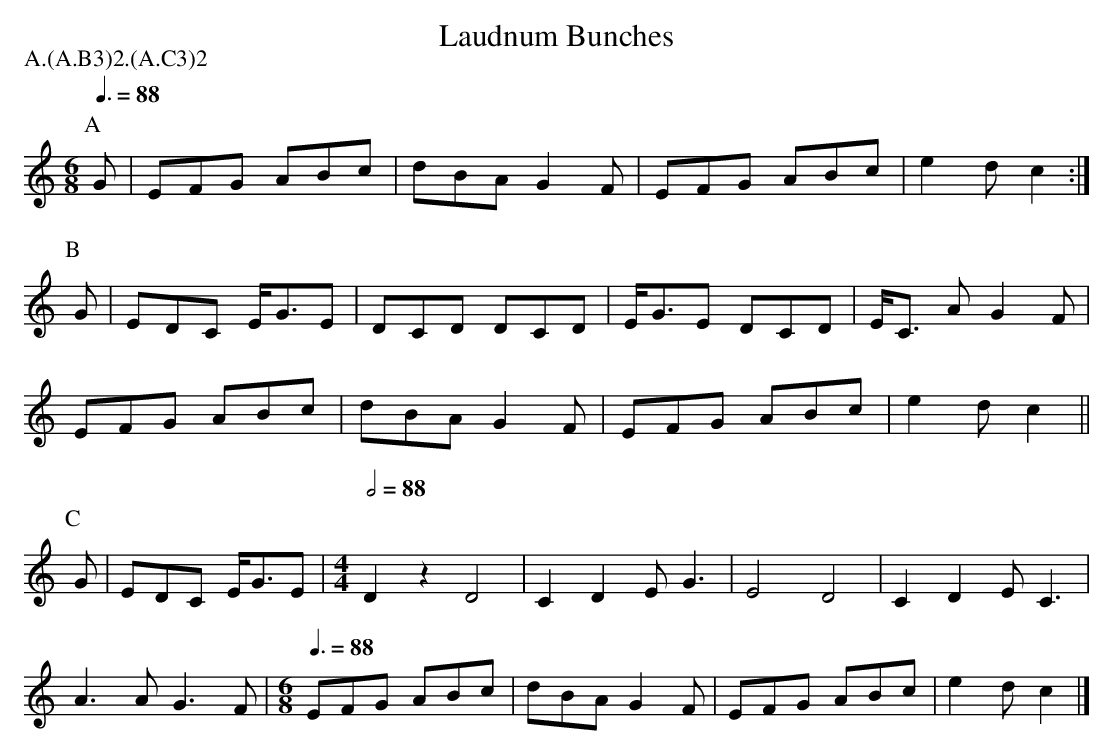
X:1
T:Laudnum Bunches
P:A.(A.B3)2.(A.C3)2
Q:3/8=88
M:6/8
L:1/8
K:Cmaj clef=treble
P:A
G |\
EFG ABc | dBA G2 F | EFG ABc| e2 d c2 :|
P:B
G |\
EDC E<GE | DCD DCD | E<GE DCD | E<C A G2 F |
EFG ABc | dBA G2 F | EFG ABc | e2 d c2 ||
P:C
G | EDC E<GE |\
M:4/4
L:1/4
Q:1/2=88
D z D2 | C D E<G | E2 D2 | C D E<C |
A>A G>F |\
M:6/8
L:1/8
Q:3/8=88
EFG ABc | dBA G2 F | EFG ABc | e2 d c2 |]
